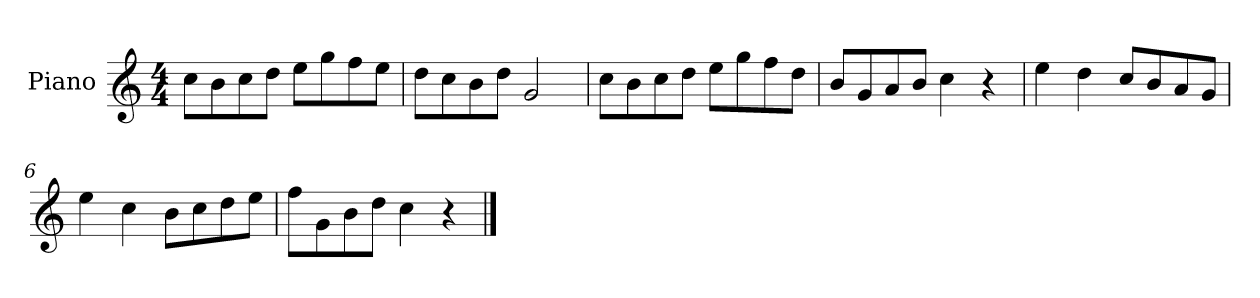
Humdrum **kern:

**kern
*part1
*staff1
*I"Piano
*I'P-no
*clefG2
*k[]
*M4/4
*MM90
=1
8cc\L
8b\
8cc\
8dd\J
8ee\L
8gg\
8ff\
8ee\J
=2
8dd\L
8cc\
8b\
8dd\J
2g/
=3
8cc\L
8b\
8cc\
8dd\J
8ee\L
8gg\
8ff\
8dd\J
=4
8b/L
8g/
8a/
8b/J
4cc\
4r
=5
4ee\
4dd\
8cc/L
8b/
8a/
8g/J
=6
4ee\
4cc\
8b\L
8cc\
8dd\
8ee\J
!!LO:LB:g=z
=7
8ff\L
8g\
8b\
8dd\J
4cc\
4r
==
*-
